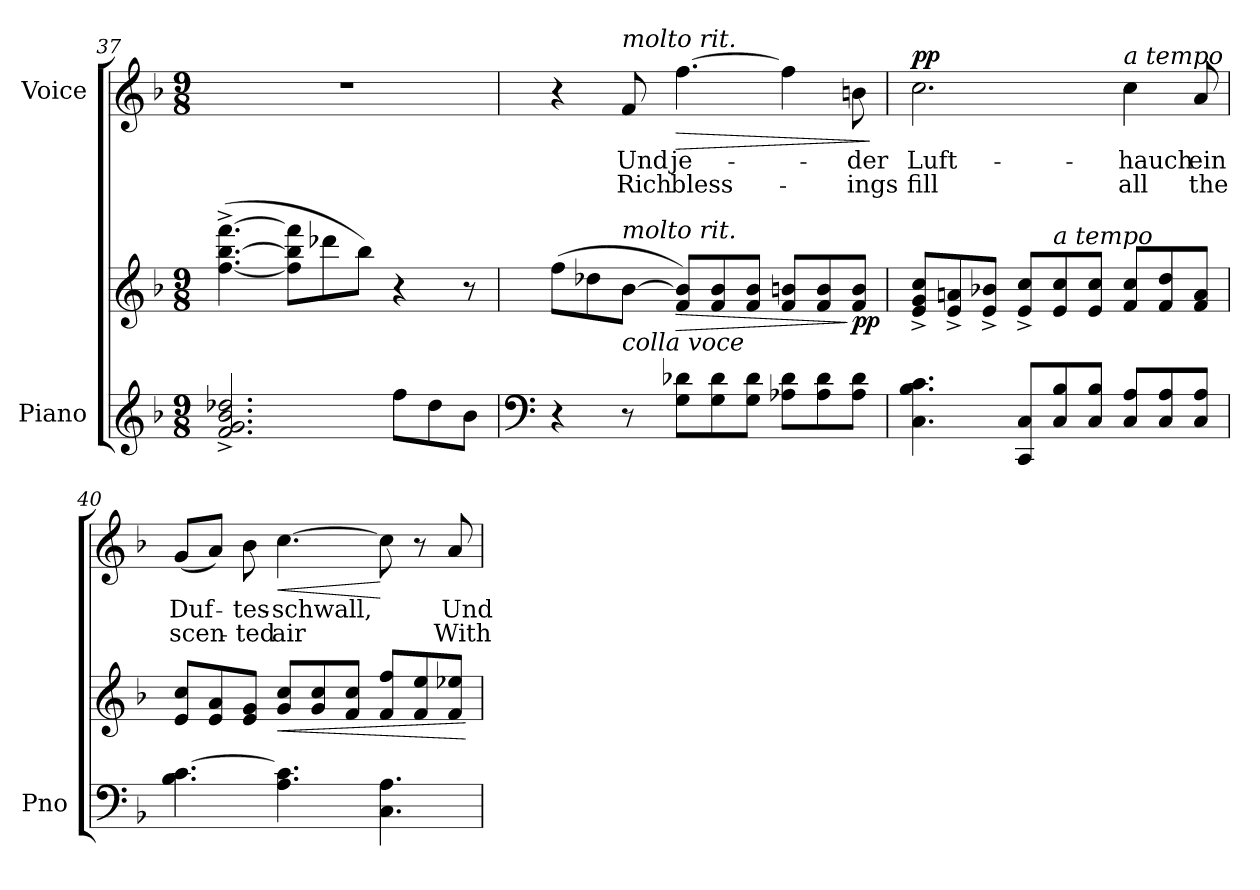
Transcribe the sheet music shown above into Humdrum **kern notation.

**kern	**kern	**dynam	**kern	**text	**text	**dynam
*part2	*part2	*part2	*part1	*part1	*part1	*part1
*staff3	*staff2	*staff2/3	*staff1	*staff1	*staff1	*staff1
*I"Piano	*	*	*I"Voice	*	*	*
*I'Pno	*	*	*	*	*	*
*clefG2	*clefG2	*	*clefG2	*	*	*
*k[b-]	*k[b-]	*	*k[b-]	*	*	*
*M9/8	*M9/8	*	*M9/8	*	*	*
=37	=37	=37	=37	=37	=37	=37
2.f/^ 2.g/^ 2.b-/^ 2.dd-X/^	([4.ff\^ [4.bb-\^ [4.fff\^	.	8%9r	.	.	.
.	8ff\] 8bb-\] 8fff\]L	.	.	.	.	.
.	8ddd-X\	.	.	.	.	.
.	8bb-\J)	.	.	.	.	.
8ff\L	4r	.	.	.	.	.
8dd-\	.	.	.	.	.	.
8b-\J	8r	.	.	.	.	.
=38	=38	=38	=38	=38	=38	=38
*clefF4	*	*	*	*	*	*
4r	(8ff\L	.	4r	.	.	.
.	8dd-X\	.	.	.	.	.
!	!	!	!LO:TX:a:i:t=molto rit.	!	!	!
!	!LO:TX:a:i:t=molto rit.	!	!	!	!	!
!LO:TX:i:t=colla voce	!	!	!	!	!	!
8r	[8b-\J	.	8f/	Und	Rich	.
!	!	!LO:HP:b	!	!	!	!LO:HP:b
8G\ 8d-X\L	8f/ 8b-/]L)	>	[4.ff\	je-	bless-	>
8G\ 8d-\	8f/ 8b-/	.	.	.	.	.
8G\ 8d-\J	8f/ 8b-/J	.	.	.	.	.
8A-X\ 8d-\L	8f/ 8bn/L	.	4ff\]	.	.	.
8A-\ 8d-\	8f/ 8b/	.	.	.	.	.
!	!	!LO:DY:n=1:b	!	!	!	!
8A-\ 8d-\J	8f/ 8b/J	] pp	8bn\	-der	-ings	.
.	.	.	.	.	.	]
=39	=39	=39	=39	=39	=39	=39
!	!	!	!	!	!	!LO:DY:a
4.C\ 4.B-\ 4.c\	8e/^> 8g/^> 8cc/^>L	.	2.cc\	Luft-	fill	pp
.	8e/^> 8an/^>	.	.	.	.	.
.	8e/^> 8b-X/^>J	.	.	.	.	.
8CC/ 8C/L	8e/^> 8cc/^>L	.	.	.	.	.
!	!LO:TX:a:i:t=a tempo	!	!	!	!	!
8C/ 8B-/	8e/ 8cc/	.	.	.	.	.
8C/ 8B-/J	8e/ 8cc/J	.	.	.	.	.
!	!	!	!LO:TX:a:i:t=a tempo	!	!	!
8C/ 8A/L	8f/ 8cc/L	.	4cc\	-hauch	all	.
8C/ 8A/	8f/ 8dd/	.	.	.	.	.
8C/ 8A/J	8f/ 8a/J	.	8a/	ein	the	.
=40	=40	=40	=40	=40	=40	=40
4.B-\ [4.c\	8e/ 8cc/L	.	(8g/L	Duf-	scen-	.
.	8e/ 8a/	.	8a/J)	.	.	.
.	8e/ 8g/J	.	8b-\	-tes-	-ted	.
!	!	!LO:HP:b	!	!	!	!LO:HP:b
4.A\ 4.c\]	8g/ 8cc/L	<	[4.cc\	-schwall,	air	<
.	8g/ 8cc/	.	.	.	.	.
.	8f/ 8cc/J	.	.	.	.	.
4.C\ 4.A\	8f/ 8ff/L	.	8cc\]	.	.	[
.	8f/ 8ee/	.	8r	.	.	.
.	8f/ 8ee-X/J	.	8a/	Und	With	.
.	.	[	.	.	.	.
=	=	=	=	=	=	=
*-	*-	*-	*-	*-	*-	*-
